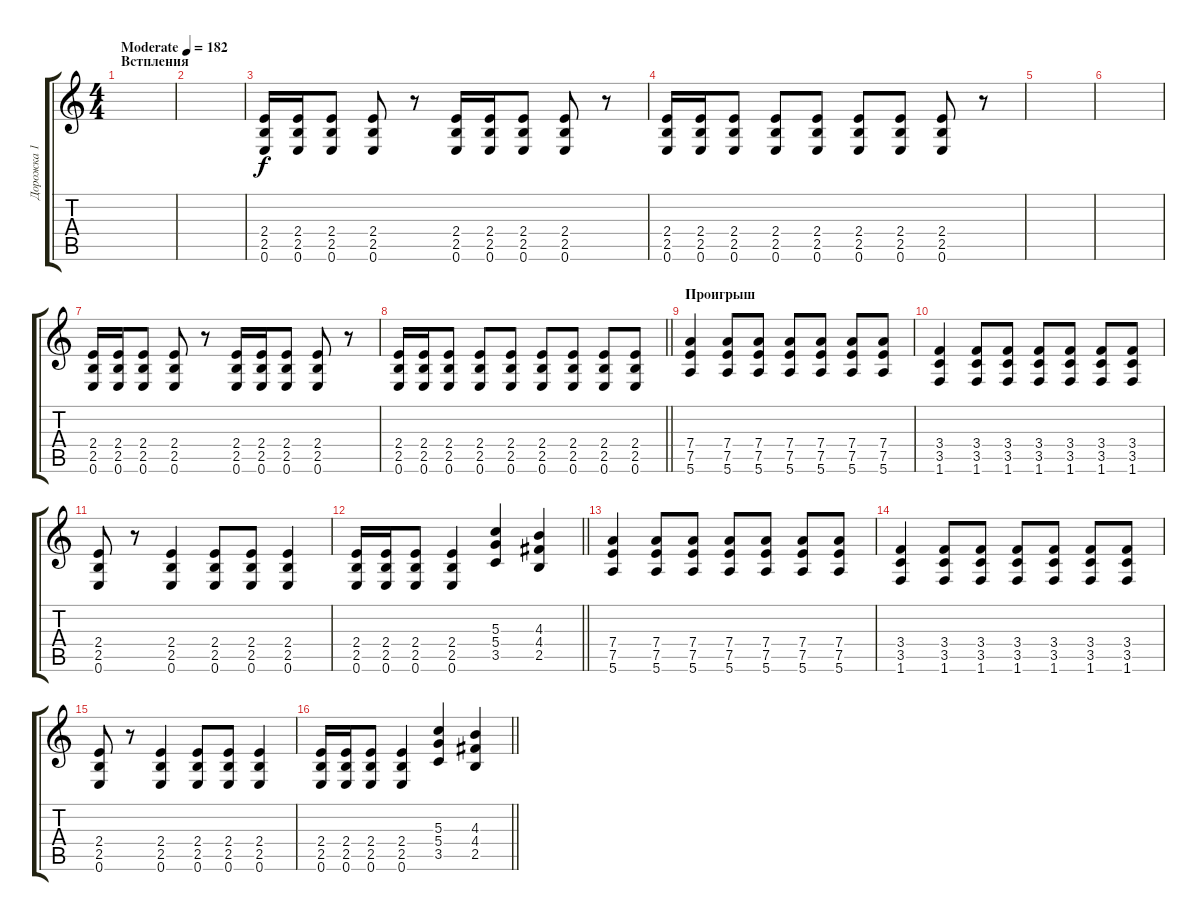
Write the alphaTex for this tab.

\track ("Дорожка 1" "Дорожка 1") {instrument distortionguitar}
\staff {score tabs}
\tuning (E4 B3 G3 D3 A2 E2) {hide}
\ts (4 4)
\section ("" "Встпления")
\tempo (182 "Moderate")
\clef g2
\ks c
|
|
(2.4 2.5 0.6).16 (2.4 2.5 0.6).16 (2.4 2.5 0.6).8 (2.4 2.5 0.6).8 r.8 (2.4 2.5 0.6).16 (2.4 2.5 0.6).16 (2.4 2.5 0.6).8 (2.4 2.5 0.6).8 r.8 |
(2.4 2.5 0.6).16 (2.4 2.5 0.6).16 (2.4 2.5 0.6).8 (2.4 2.5 0.6).8 (2.4 2.5 0.6).8 (2.4 2.5 0.6).8 (2.4 2.5 0.6).8 (2.4 2.5 0.6).8 r.8 |
|
|
(2.4 2.5 0.6).16 (2.4 2.5 0.6).16 (2.4 2.5 0.6).8 (2.4 2.5 0.6).8 r.8 (2.4 2.5 0.6).16 (2.4 2.5 0.6).16 (2.4 2.5 0.6).8 (2.4 2.5 0.6).8 r.8 |
\barLineRight lightlight
(2.4 2.5 0.6).16 (2.4 2.5 0.6).16 (2.4 2.5 0.6).8 (2.4 2.5 0.6).8 (2.4 2.5 0.6).8 (2.4 2.5 0.6).8 (2.4 2.5 0.6).8 (2.4 2.5 0.6).8 (2.4 2.5 0.6).8 |
\section ("" "Проигрыш ")
(7.4 7.5 5.6).4 (7.4 7.5 5.6).8 (7.4 7.5 5.6).8 (7.4 7.5 5.6).8 (7.4 7.5 5.6).8 (7.4 7.5 5.6).8 (7.4 7.5 5.6).8 |
(3.4 3.5 1.6).4 (3.4 3.5 1.6).8 (3.4 3.5 1.6).8 (3.4 3.5 1.6).8 (3.4 3.5 1.6).8 (3.4 3.5 1.6).8 (3.4 3.5 1.6).8 |
(2.4 2.5 0.6).8 r.8 (2.4 2.5 0.6).4 (2.4 2.5 0.6).8 (2.4 2.5 0.6).8 (2.4 2.5 0.6).4 |
\barLineRight lightlight
(2.4 2.5 0.6).16 (2.4 2.5 0.6).16 (2.4 2.5 0.6).8 (2.4 2.5 0.6).4 (5.3 5.4 3.5).4 (4.3 4.4 2.5).4 |
(7.4 7.5 5.6).4 (7.4 7.5 5.6).8 (7.4 7.5 5.6).8 (7.4 7.5 5.6).8 (7.4 7.5 5.6).8 (7.4 7.5 5.6).8 (7.4 7.5 5.6).8 |
(3.4 3.5 1.6).4 (3.4 3.5 1.6).8 (3.4 3.5 1.6).8 (3.4 3.5 1.6).8 (3.4 3.5 1.6).8 (3.4 3.5 1.6).8 (3.4 3.5 1.6).8 |
(2.4 2.5 0.6).8 r.8 (2.4 2.5 0.6).4 (2.4 2.5 0.6).8 (2.4 2.5 0.6).8 (2.4 2.5 0.6).4 |
\barLineRight lightlight
(2.4 2.5 0.6).16 (2.4 2.5 0.6).16 (2.4 2.5 0.6).8 (2.4 2.5 0.6).4 (5.3 5.4 3.5).4 (4.3 4.4 2.5).4
